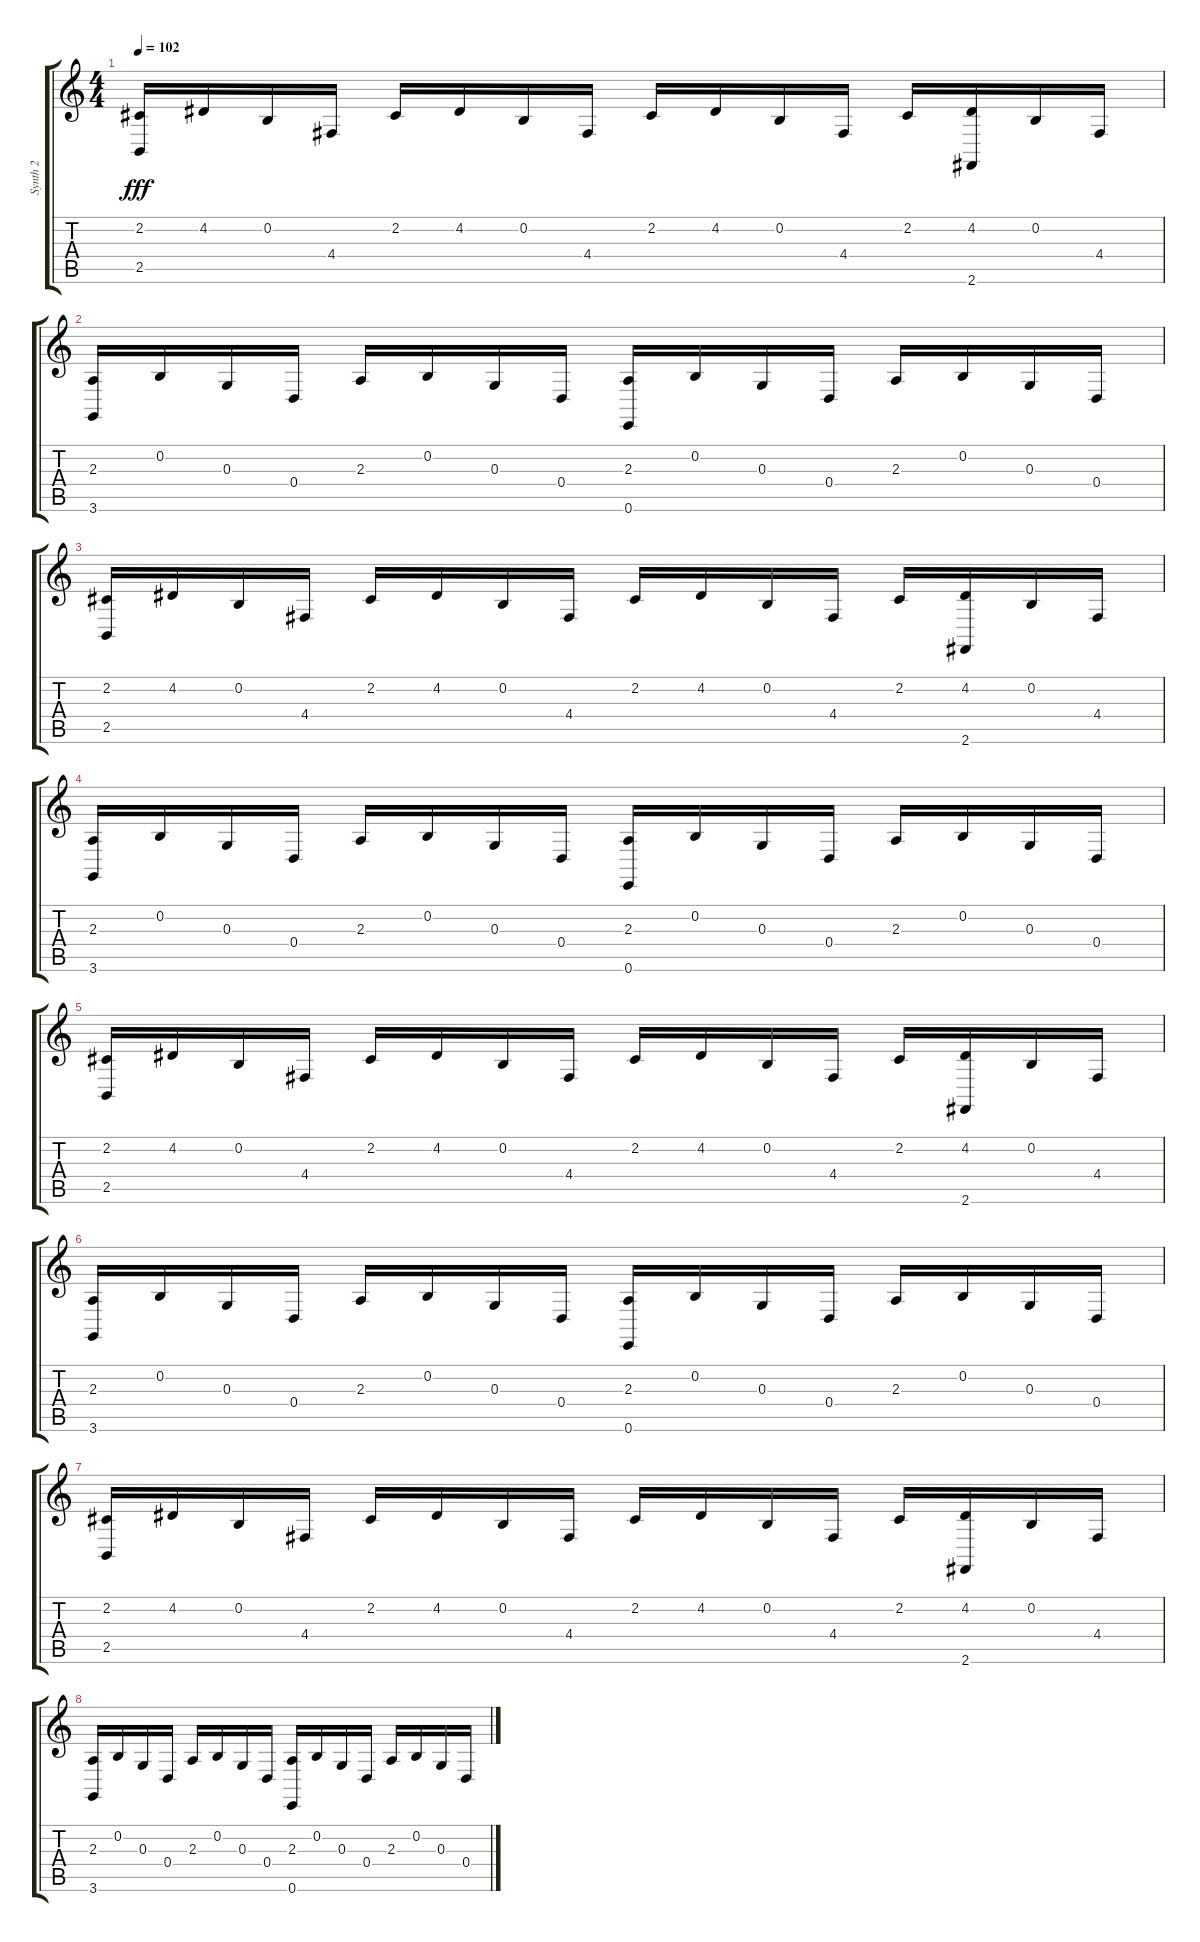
\track ("Synth 2" "Synth 2") {instrument fx4atmosphere}
\staff {score tabs}
\tuning (E4 B3 G3 D3 A2 E2) {hide}
\ts (4 4)
\tempo 102
\clef g2
\ks c
(2.2 2.5).16{dy fff} 4.2.16 0.2.16 4.4.16 2.2.16 4.2.16 0.2.16 4.4.16 2.2.16 4.2.16 0.2.16 4.4.16 2.2.16 (4.2 2.6).16 0.2.16 4.4.16 |
(2.3 3.6).16 0.2.16 0.3.16 0.4.16 2.3.16 0.2.16 0.3.16 0.4.16 (2.3 0.6).16 0.2.16 0.3.16 0.4.16 2.3.16 0.2.16 0.3.16 0.4.16 |
(2.2 2.5).16 4.2.16 0.2.16 4.4.16 2.2.16 4.2.16 0.2.16 4.4.16 2.2.16 4.2.16 0.2.16 4.4.16 2.2.16 (4.2 2.6).16 0.2.16 4.4.16 |
(2.3 3.6).16 0.2.16 0.3.16 0.4.16 2.3.16 0.2.16 0.3.16 0.4.16 (2.3 0.6).16 0.2.16 0.3.16 0.4.16 2.3.16 0.2.16 0.3.16 0.4.16 |
(2.2 2.5).16 4.2.16 0.2.16 4.4.16 2.2.16 4.2.16 0.2.16 4.4.16 2.2.16 4.2.16 0.2.16 4.4.16 2.2.16 (4.2 2.6).16 0.2.16 4.4.16 |
(2.3 3.6).16 0.2.16 0.3.16 0.4.16 2.3.16 0.2.16 0.3.16 0.4.16 (2.3 0.6).16 0.2.16 0.3.16 0.4.16 2.3.16 0.2.16 0.3.16 0.4.16 |
(2.2 2.5).16 4.2.16 0.2.16 4.4.16 2.2.16 4.2.16 0.2.16 4.4.16 2.2.16 4.2.16 0.2.16 4.4.16 2.2.16 (4.2 2.6).16 0.2.16 4.4.16 |
(2.3 3.6).16 0.2.16 0.3.16 0.4.16 2.3.16 0.2.16 0.3.16 0.4.16 (2.3 0.6).16 0.2.16 0.3.16 0.4.16 2.3.16 0.2.16 0.3.16 0.4.16
